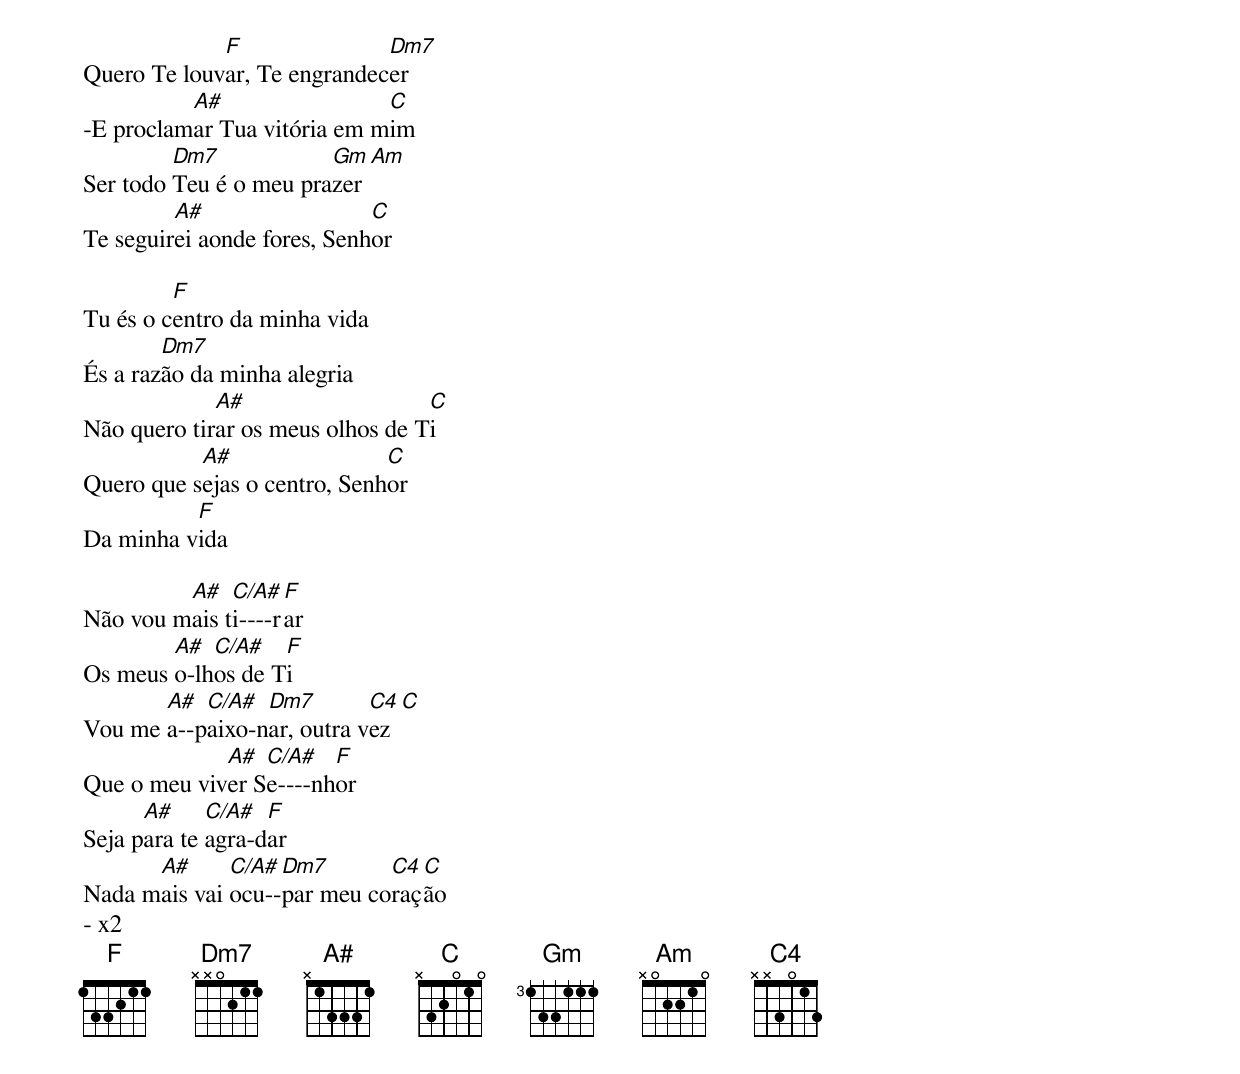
             F               Dm7
Quero Te louvar, Te engrandecer
          A#                 C
-E proclamar Tua vitória em mim
         Dm7            Gm  Am
Ser todo Teu é o meu prazer
         A#                  C
Te seguirei aonde fores, Senhor

         F
Tu és o centro da minha vida
        Dm7
És a razão da minha alegria
             A#                   C
Não quero tirar os meus olhos de Ti
           A#                 C
Quero que sejas o centro, Senhor
          F
Da minha vida

         A#   C/A#  F
Não vou mais ti----rar
        A#  C/A#   F
Os meus o-lhos de Ti
       A#  C/A#  Dm7        C4  C
Vou me a--paixo-nar, outra vez
             A#  C/A#   F
Que o meu viver Se----nhor
      A#     C/A#  F
Seja para te agra-dar
      A#      C/A# Dm7       C4 C
Nada mais vai ocu--par meu coração
- x2
